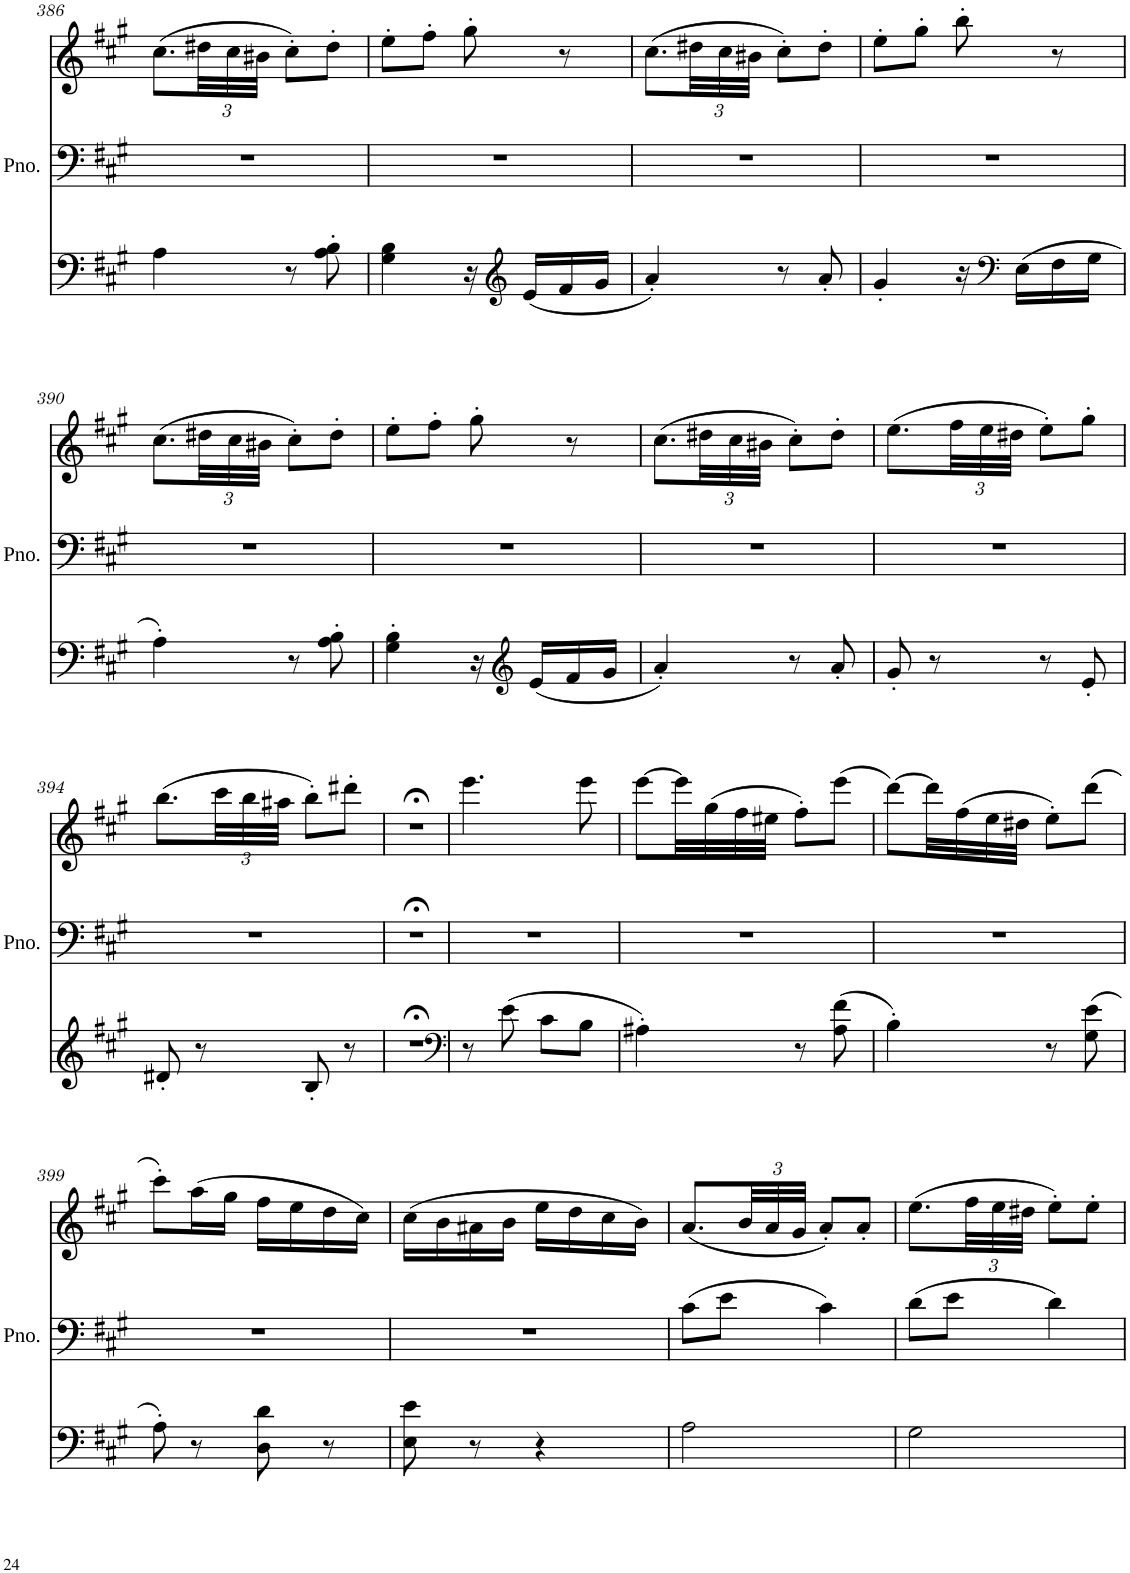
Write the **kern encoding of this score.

**kern	**kern	**kern
*part1	*part1	*part1
*staff3	*staff2	*staff1
*I"Piano	*	*
*I'Pno.	*	*
!!LO:PB:g=z
*clefF4	*clefF4	*clefG2
*k[f#c#g#]	*k[f#c#g#]	*k[f#c#g#]
*M2/4	*M2/4	*M2/4
=386	=386	=386
4A\	2r	(8.cc#\L
*	*	*Xbrackettup
.	.	48dd#X\LL
.	.	48cc#\
.	.	48b#X\JJJ
8r	.	8cc#'\L)
8A\' 8B\'	.	8dd#'\J
=387	=387	=387
4G#\ 4B\	2r	8ee'\L
.	.	8ff#'\J
16r	.	8gg#'\
*clefG2	*	*
16e/LL	.	.
16f#/	.	8r
16g#/JJ	.	.
=388	=388	=388
4a'/	2r	(8.cc#\L
.	.	48dd#X\LL
.	.	48cc#\
.	.	48b#X\JJJ
8r	.	8cc#'\L)
8a'/	.	8dd#'\J
=389	=389	=389
4g#'/	2r	8ee'\L
.	.	8gg#'\J
16r	.	8bb'\
*clefF4	*	*
16E\LL	.	.
16F#\	.	8r
16G#\JJ	.	.
!!LO:LB:g=z
=390	=390	=390
4A'\	2r	(8.cc#\L
.	.	48dd#X\LL
.	.	48cc#\
.	.	48b#X\JJJ
8r	.	8cc#'\L)
8A\' 8B\'	.	8dd#'\J
=391	=391	=391
4G#\' 4B\'	2r	8ee'\L
.	.	8ff#'\J
16r	.	8gg#'\
*clefG2	*	*
16e/LL	.	.
16f#/	.	8r
16g#/JJ	.	.
=392	=392	=392
4a'/	2r	(8.cc#\L
.	.	48dd#X\LL
.	.	48cc#\
.	.	48b#X\JJJ
8r	.	8cc#'\L)
8a'/	.	8dd#'\J
=393	=393	=393
8g#'/	2r	(8.ee\L
8r	.	.
.	.	48ff#\LL
.	.	48ee\
.	.	48dd#X\JJJ
8r	.	8ee'\L)
8e'/	.	8gg#'\J
!!LO:LB:g=z
=394	=394	=394
8d#X'/	2r	(8.bb\L
8r	.	.
.	.	48ccc#\LL
.	.	48bb\
.	.	48aa#X\JJJ
8B'/	.	8bb'\L)
8r	.	8ddd#X'\J
=395	=395	=395
2r;<	2r;<	2r;<
=396	=396	=396
*clefF4	*	*
8r	2r	4.eee\
8e\	.	.
8c#\L	.	.
8B\J	.	8eee\
=397	=397	=397
4A#X'\	2r	[8eee\L
.	.	32eee\LL]
.	.	(32gg#\
.	.	32ff#\
.	.	32ee#X\JJJ
8r	.	8ff#'\L)
8A#\ 8f#\	.	(8eee\J
=398	=398	=398
4B'\	2r	[8ddd\L)
.	.	32ddd\LL]
.	.	(32ff#\
.	.	32ee\
.	.	32dd#X\JJJ
8r	.	8ee'\L)
8G#\ 8e\	.	(8ddd\J
!!LO:LB:g=z
=399	=399	=399
8A'\	2r	8ccc#'\L)
8r	.	(16aa\L
.	.	16gg#\JJ
8D\ 8d\	.	16ff#\LL
.	.	16ee\
8r	.	16dd\
.	.	16cc#\JJ)
=400	=400	=400
8E\ 8e\	2r	(16cc#\LL
.	.	16b\
8r	.	16a#X\
.	.	16b\JJ
4r	.	16ee\LL
.	.	16dd\
.	.	16cc#\
.	.	16b\JJ)
=401	=401	=401
2A\	8c#\L	(8.a/L
.	8e\J	.
.	.	48b/LL
.	.	48a/
.	.	48g#/JJJ
.	4c#\	8a'/L)
.	.	8a'/J
=402	=402	=402
2G#\	8d\L	(8.ee\L
.	8e\J	.
.	.	48ff#\LL
.	.	48ee\
.	.	48dd#X\JJJ
.	4d\	8ee'\L)
.	.	8ee'\J
=	=	=
*-	*-	*-
